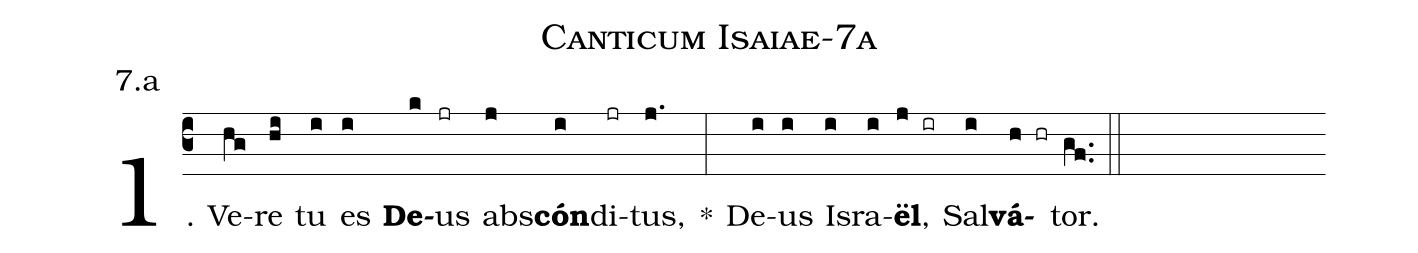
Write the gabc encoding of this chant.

name: Canticum Isaiae-7a;
annotation: 7.a;
%%
(c3)1. Ve(hg)re(hi) tu(i) es(i) <b>De</b>(k)us(jr) abs(j)<b>cón</b>(i)di(jr)tus,(j.) *(:) De(i)us(i) Is(i)ra(i)<b>ël</b>,(j ir) Sal(i)<b>vá</b>(h hr)tor.(gf..) (::)
